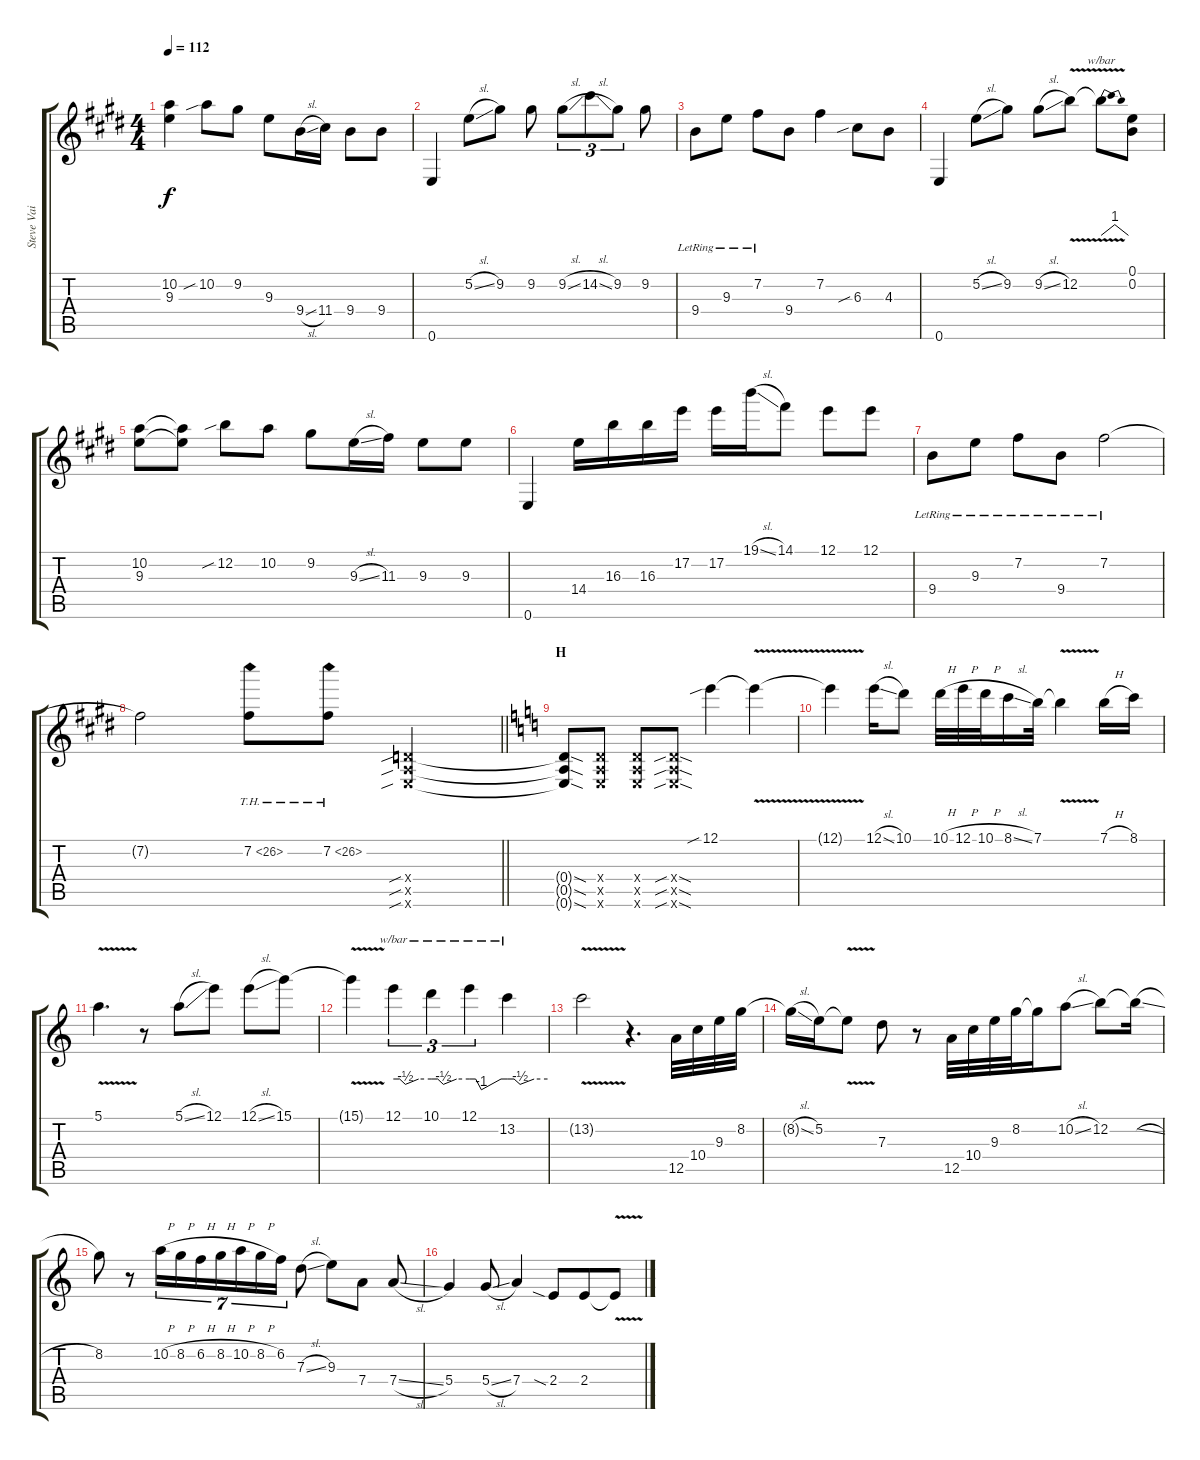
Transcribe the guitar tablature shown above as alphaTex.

\track ("Steve Vai" "Steve Vai") {instrument overdrivenguitar}
\staff {score tabs}
\tuning (E4 B3 G3 D3 A2 E2) {hide}
\ts (4 4)
\tempo 112
\clef g2
\ks e
(10.2 9.3).4{dy f} 10.2{sib}.8 9.2.8 9.3.8 9.4{sl}.16 11.4.16 9.4.8 9.4.8 |
0.6.4 5.2{sl}.8 9.2.8 9.2.8 9.2{sl}.8{tu (3 2)} 14.2{sl}.8{tu (3 2) beam merge} 9.2.8{tu (3 2)} 9.2.8 |
9.4{lr}.8 9.3{lr}.8 7.2{lr}.8 9.4.8 7.2.4 6.3{sib}.8 4.3.8 |
0.6.4 5.2{sl}.8 9.2.8 9.2{sl}.8 12.2{v}.8 12.2{v t}.8{tbe (dip default 0 0 10 4 60 0)} (0.1 0.2).8 |
(10.2 9.3).8 (10.2{t} 9.3{t}).8 12.2{sib}.8 10.2.8 9.2.8 9.3{sl}.16 11.3.16 9.3.8 9.3.8 |
0.6.4 14.4.16 16.3.16 16.3.16 17.2.16 17.2.16 19.1{sl}.16 14.1.8 12.1.8 12.1.8 |
9.4{lr}.8 9.3{lr}.8 7.2{lr}.8 9.4{lr}.8 7.2{lr}.2 |
\barLineRight lightlight
7.2{t}.2 7.2{th 19}.8 7.2{th 19}.8 (0.4{sib x} 0.5{sib x} 0.6{sib x}).4 |
\section ("" "H")
\ks aminor
(0.4{sod t} 0.5{sod t} 0.6{sod t}).8 (0.4{x} 0.5{x} 0.6{x}).8 (0.4{x} 0.5{x} 0.6{x}).8 (0.4{sib sod x} 0.5{sib sod x} 0.6{sib sod x}).8 12.1{sib}.4 12.1{v t}.4 |
12.1{t}.4 12.1{sl}.16 10.1.8{beam split} 10.1{h}.32 12.1{h}.32{beam merge} 10.1{h}.32{beam merge} 8.1{sl}.16 7.1.32 7.1{v t}.4{beam split} 7.1{h}.16 8.1.16 |
5.1{v}.4{d} r.8 5.1{sl}.8 12.1.8 12.1{sl}.8 15.1.8 |
15.1{v t}.4 12.1.4{tu (3 2) tbe (custom default 0 0 10 0 19 -2 40 0 60 0)} 10.1.4{tu (3 2) tbe (custom default 0 0 10 0 19 -2 40 0 60 0)} 12.1.4{tu (3 2) tbe (custom default 0 0 10 0 19 -4 50 0 60 0)} 13.2.4{tbe (custom default 0 0 10 0 19 -2 40 0 60 0)} |
13.2{v t}.2 r.4{d} 12.5.32 10.4.32 9.3.32 8.2.32 |
8.2{sl t}.16 5.2.16 5.2{v t}.8 7.3.8 r.8 12.5.32 10.4.32 9.3.32 8.2.32 8.2{t}.16 10.2{sl}.8 12.2.8 12.2{sl t}.16 |
8.2.8 r.8 10.2{h}.16{tu (7 4) beam merge} 8.2{h}.16{tu (7 4) beam merge} 6.2{h}.16{tu (7 4) beam merge} 8.2{h}.16{tu (7 4) beam merge} 10.2{h}.16{tu (7 4) beam merge} 8.2{h}.16{tu (7 4) beam merge} 6.2.16{tu (7 4)} 7.3{sl}.8 9.3.8 7.4.8 7.4{sl}.8 |
5.4.4 5.4{sl}.8 7.4.4 2.4{sia}.8{beam merge} 2.4.8 2.4{v t}.8
